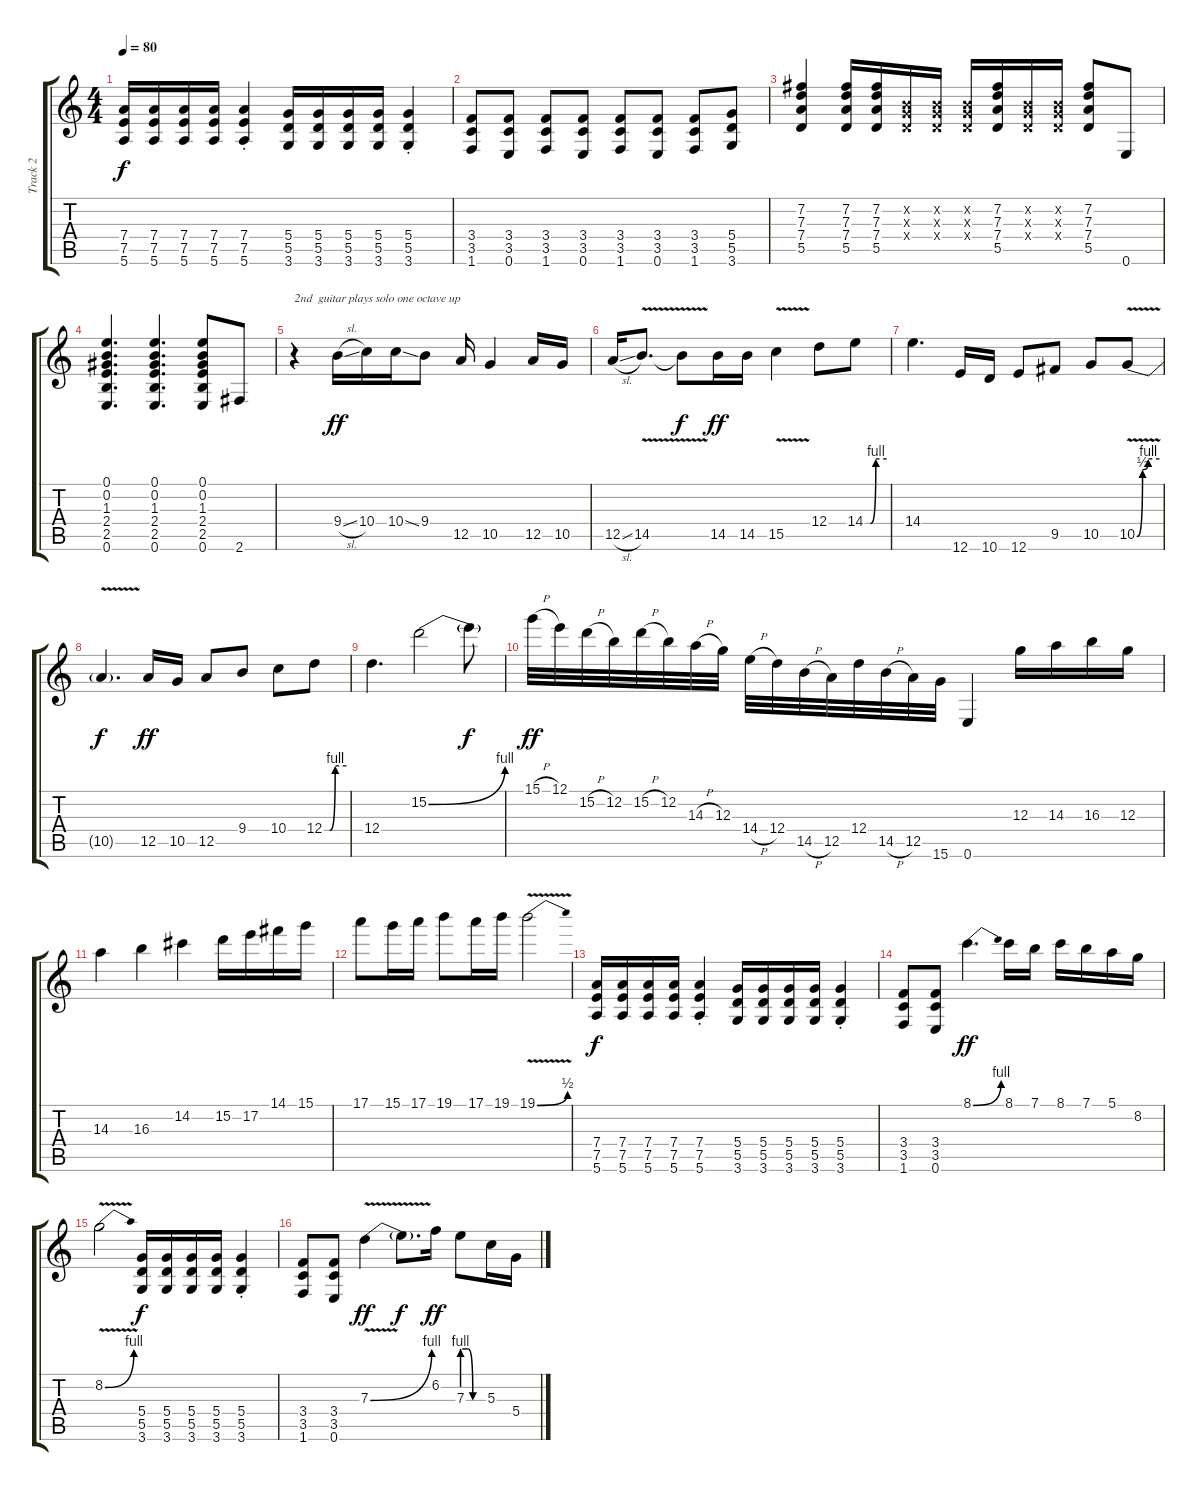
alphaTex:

\track ("Track 2" "Track 2") {instrument distortionguitar}
\staff {score tabs}
\tuning (E4 B3 G3 D3 A2 E2) {hide}
\ts (4 4)
\tempo 80
\clef g2
\ks c
(7.4 7.5 5.6).16{dy f} (7.4 7.5 5.6).16 (7.4 7.5 5.6).16 (7.4 7.5 5.6).16 (7.4{st} 7.5{st} 5.6{st}).4 (5.4 5.5 3.6).16 (5.4 5.5 3.6).16 (5.4 5.5 3.6).16 (5.4 5.5 3.6).16 (5.4{st} 5.5{st} 3.6{st}).4 |
(3.4 3.5 1.6).8 (3.4 3.5 0.6).8 (3.4 3.5 1.6).8 (3.4 3.5 0.6).8 (3.4 3.5 1.6).8 (3.4 3.5 0.6).8 (3.4 3.5 1.6).8 (5.4 5.5 3.6).8 |
(7.2 7.3 7.4 5.5).4 (7.2 7.3 7.4 5.5).16 (7.2 7.3 7.4 5.5).16 (0.2{x} 0.3{x} 0.4{x}).16 (0.2{x} 0.3{x} 0.4{x}).16 (0.2{x} 0.3{x} 0.4{x}).16 (7.2 7.3 7.4 5.5).16 (0.2{x} 0.3{x} 0.4{x}).16 (0.2{x} 0.3{x} 0.4{x}).16 (7.2 7.3 7.4 5.5).8 0.6.8 |
(0.1 0.2 1.3 2.4 2.5 0.6).4{d} (0.1 0.2 1.3 2.4 2.5 0.6).4{d} (0.1 0.2 1.3 2.4 2.5 0.6).8 2.6.8 |
r.4{txt "2nd  guitar plays solo one octave up"} 9.4{sl}.16{dy ff} 10.4.16 10.4{ss}.16 9.4.8 12.5.16 10.5.4 12.5.16 10.5.16 |
12.5{sl}.16 14.5{v}.8{d} 14.5{t}.8{dy f} 14.5.16{dy ff} 14.5.16 15.5{v}.4 12.4.8 14.4{be (custom 0 0 15 0 30 4 60 4)}.8 |
14.4.4{d} 12.6.16 10.6.16 12.6.8 9.5.8 10.5.8 10.5{be (custom 0 0 15 2 30 4 60 4) v}.8 |
10.5{t}.4{d dy f} 12.5.16{dy ff} 10.5.16 12.5.8 9.4.8 10.4.8 12.4{be (custom 0 0 15 0 30 4 60 4)}.8 |
12.4.4{d} 15.2{be (bend 0 0 60 4)}.2 15.2{t}.8{dy f} |
15.1{h}.32{dy ff} 12.1.32 15.2{h}.32 12.2.32 15.2{h}.32 12.2.32 14.3{h}.32 12.3.32 14.4{h}.32 12.4.32 14.5{h}.32 12.5.32 12.4.32 14.5{h}.32 12.5.32 15.6.32 0.6.4 12.3.16 14.3.16 16.3.16 12.3.16 |
14.3.4 16.3.4 14.2.4 15.2.16 17.2.16 14.1.16 15.1.16 |
17.1.8 15.1.16 17.1.16 19.1.8 17.1.16 19.1.16 19.1{be (bend 0 0 60 2) v}.2 |
(7.4 7.5 5.6).16{dy f} (7.4 7.5 5.6).16 (7.4 7.5 5.6).16 (7.4 7.5 5.6).16 (7.4{st} 7.5{st} 5.6{st}).4 (5.4 5.5 3.6).16 (5.4 5.5 3.6).16 (5.4 5.5 3.6).16 (5.4 5.5 3.6).16 (5.4{st} 5.5{st} 3.6{st}).4 |
(3.4 3.5 1.6).8 (3.4 3.5 0.6).8 8.1{be (bend 0 0 60 4)}.4{d dy ff} 8.1.16 7.1.16 8.1.16 7.1.16 5.1.16 8.2.16 |
8.2{be (bend 0 0 60 4) v}.2 (5.4 5.5 3.6).16{dy f} (5.4 5.5 3.6).16 (5.4 5.5 3.6).16 (5.4 5.5 3.6).16 (5.4{st} 5.5{st} 3.6{st}).4 |
(3.4 3.5 1.6).8 (3.4 3.5 0.6).8 7.3{be (bend 0 0 60 4) v}.4{dy ff} 7.3{t}.8{d dy f} 6.2.16{dy ff} 7.3{be (custom 0 4 15 4 30 0 60 0)}.8 5.3.16 5.4.16
